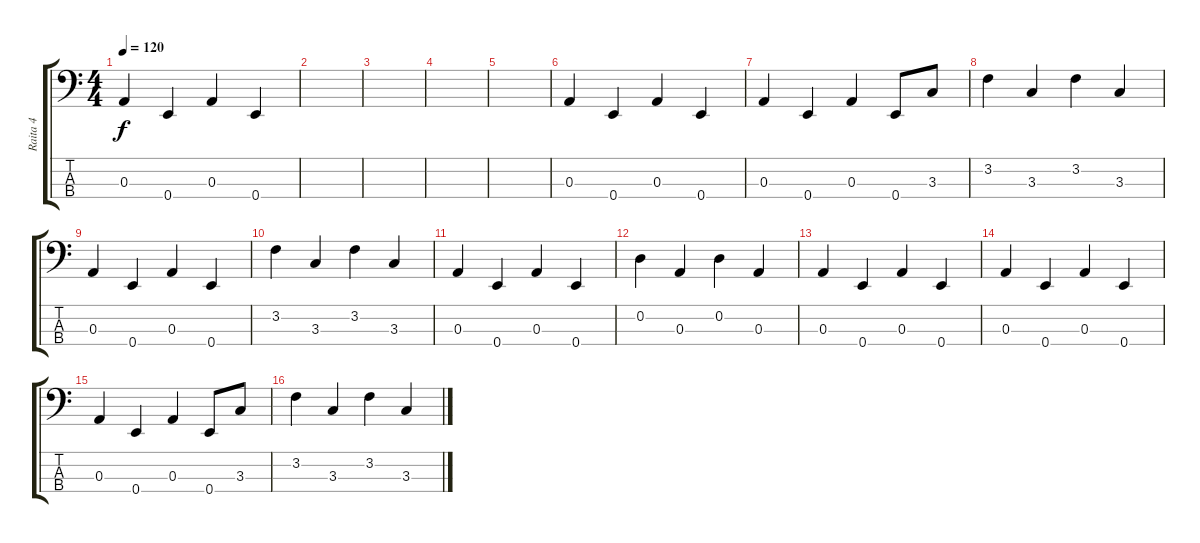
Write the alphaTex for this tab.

\track ("Raita 4" "Raita 4") {instrument electricbassfinger}
\staff {score tabs}
\tuning (G2 D2 A1 E1) {hide}
\ts (4 4)
\tempo 120
\clef f4
\ks c
0.3.4{dy f} 0.4.4 0.3.4 0.4.4 |
|
|
|
|
0.3.4 0.4.4 0.3.4 0.4.4 |
0.3.4 0.4.4 0.3.4 0.4.8 3.3.8 |
3.2.4 3.3.4 3.2.4 3.3.4 |
0.3.4 0.4.4 0.3.4 0.4.4 |
3.2.4 3.3.4 3.2.4 3.3.4 |
0.3.4 0.4.4 0.3.4 0.4.4 |
0.2.4 0.3.4 0.2.4 0.3.4 |
0.3.4 0.4.4 0.3.4 0.4.4 |
0.3.4 0.4.4 0.3.4 0.4.4 |
0.3.4 0.4.4 0.3.4 0.4.8 3.3.8 |
3.2.4 3.3.4 3.2.4 3.3.4
